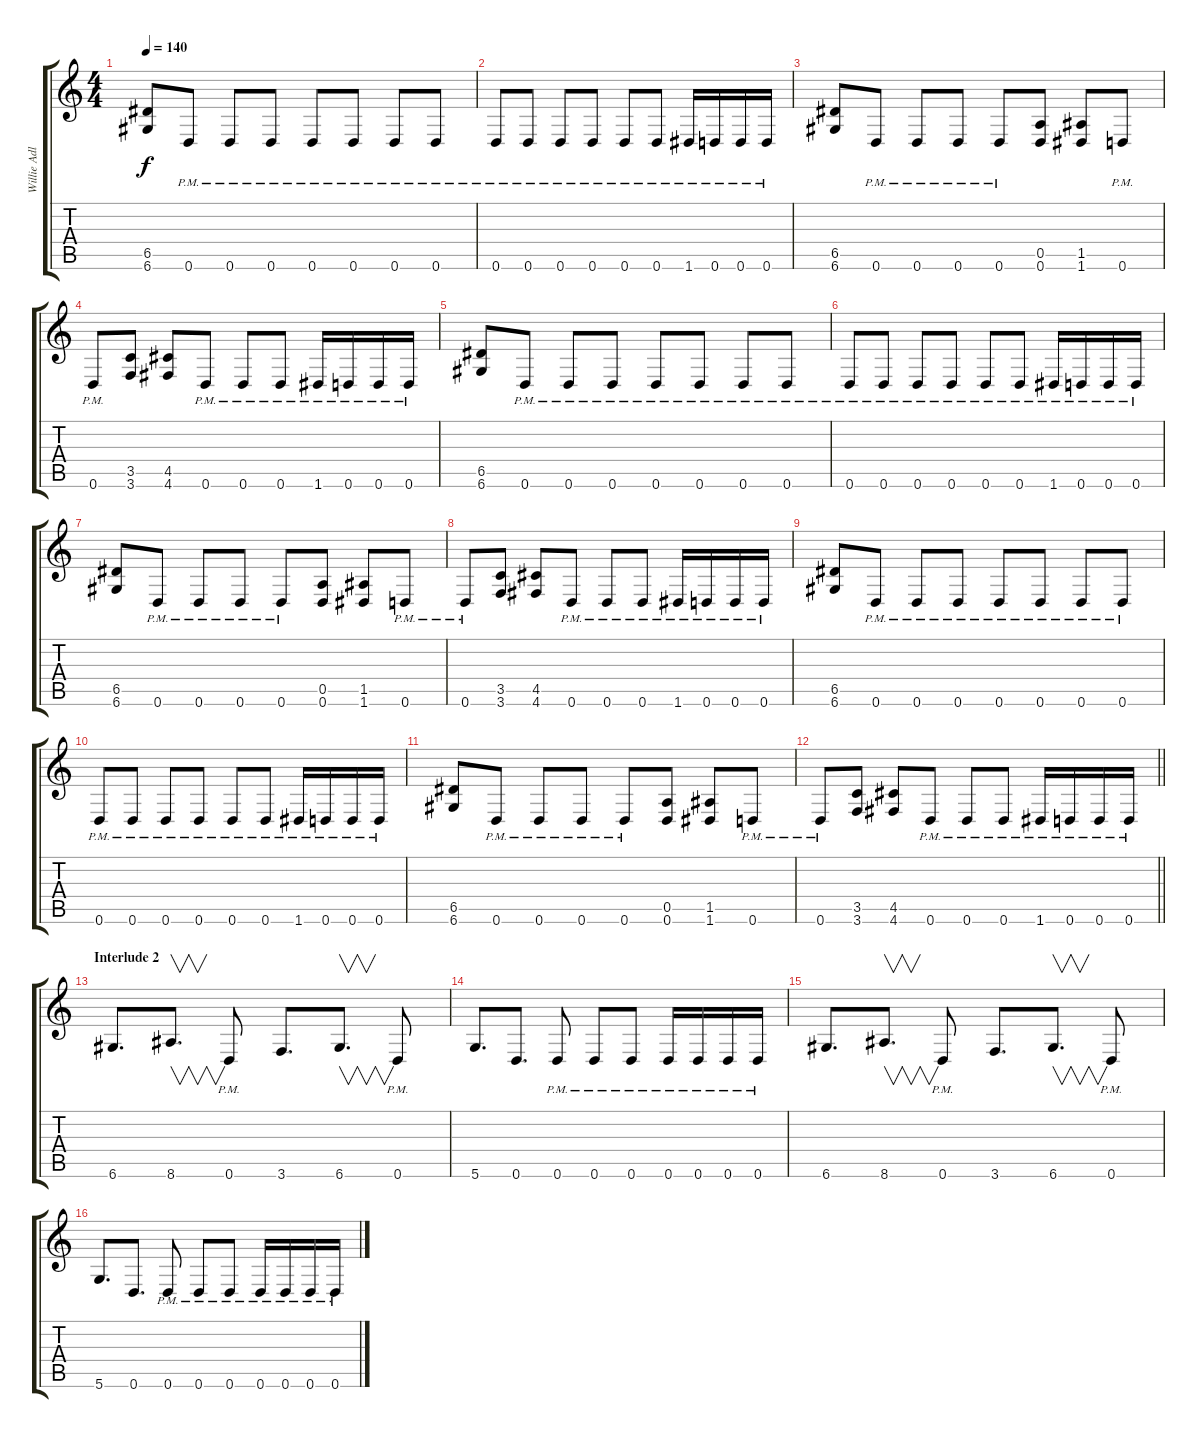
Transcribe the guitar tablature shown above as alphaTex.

\track ("Willie Adler - Rhythm" "Willie Adl") {instrument distortionguitar}
\staff {score tabs}
\tuning (E4 B3 G3 D3 A2 D2) {hide}
\ts (4 4)
\tempo 140
\clef g2
\ks c
(6.5 6.6).8{dy f} 0.6{pm}.8 0.6{pm}.8 0.6{pm}.8 0.6{pm}.8 0.6{pm}.8 0.6{pm}.8 0.6{pm}.8 |
0.6{pm}.8 0.6{pm}.8 0.6{pm}.8 0.6{pm}.8 0.6{pm}.8 0.6{pm}.8 1.6{pm}.16 0.6{pm}.16 0.6{pm}.16 0.6{pm}.16 |
(6.5 6.6).8 0.6{pm}.8 0.6{pm}.8 0.6{pm}.8 0.6{pm}.8 (0.5 0.6).8 (1.5 1.6).8 0.6{pm}.8 |
0.6{pm}.8 (3.5 3.6).8 (4.5 4.6).8 0.6{pm}.8 0.6{pm}.8 0.6{pm}.8 1.6{pm}.16 0.6{pm}.16 0.6{pm}.16 0.6{pm}.16 |
(6.5 6.6).8 0.6{pm}.8 0.6{pm}.8 0.6{pm}.8 0.6{pm}.8 0.6{pm}.8 0.6{pm}.8 0.6{pm}.8 |
0.6{pm}.8 0.6{pm}.8 0.6{pm}.8 0.6{pm}.8 0.6{pm}.8 0.6{pm}.8 1.6{pm}.16 0.6{pm}.16 0.6{pm}.16 0.6{pm}.16 |
(6.5 6.6).8 0.6{pm}.8 0.6{pm}.8 0.6{pm}.8 0.6{pm}.8 (0.5 0.6).8 (1.5 1.6).8 0.6{pm}.8 |
0.6{pm}.8 (3.5 3.6).8 (4.5 4.6).8 0.6{pm}.8 0.6{pm}.8 0.6{pm}.8 1.6{pm}.16 0.6{pm}.16 0.6{pm}.16 0.6{pm}.16 |
(6.5 6.6).8 0.6{pm}.8 0.6{pm}.8 0.6{pm}.8 0.6{pm}.8 0.6{pm}.8 0.6{pm}.8 0.6{pm}.8 |
0.6{pm}.8 0.6{pm}.8 0.6{pm}.8 0.6{pm}.8 0.6{pm}.8 0.6{pm}.8 1.6{pm}.16 0.6{pm}.16 0.6{pm}.16 0.6{pm}.16 |
(6.5 6.6).8 0.6{pm}.8 0.6{pm}.8 0.6{pm}.8 0.6{pm}.8 (0.5 0.6).8 (1.5 1.6).8 0.6{pm}.8 |
\barLineRight lightlight
0.6{pm}.8 (3.5 3.6).8 (4.5 4.6).8 0.6{pm}.8 0.6{pm}.8 0.6{pm}.8 1.6{pm}.16 0.6{pm}.16 0.6{pm}.16 0.6{pm}.16 |
\section ("" "Interlude 2")
6.6.8{d} 8.6.8{v d} 0.6{pm}.8 3.6.8{d} 6.6.8{v d} 0.6{pm}.8 |
5.6.8{d} 0.6.8{d} 0.6{pm}.8 0.6{pm}.8 0.6{pm}.8 0.6{pm}.16 0.6{pm}.16 0.6{pm}.16 0.6{pm}.16 |
6.6.8{d} 8.6.8{v d} 0.6{pm}.8 3.6.8{d} 6.6.8{v d} 0.6{pm}.8 |
5.6.8{d} 0.6.8{d} 0.6{pm}.8 0.6{pm}.8 0.6{pm}.8 0.6{pm}.16 0.6{pm}.16 0.6{pm}.16 0.6{pm}.16
